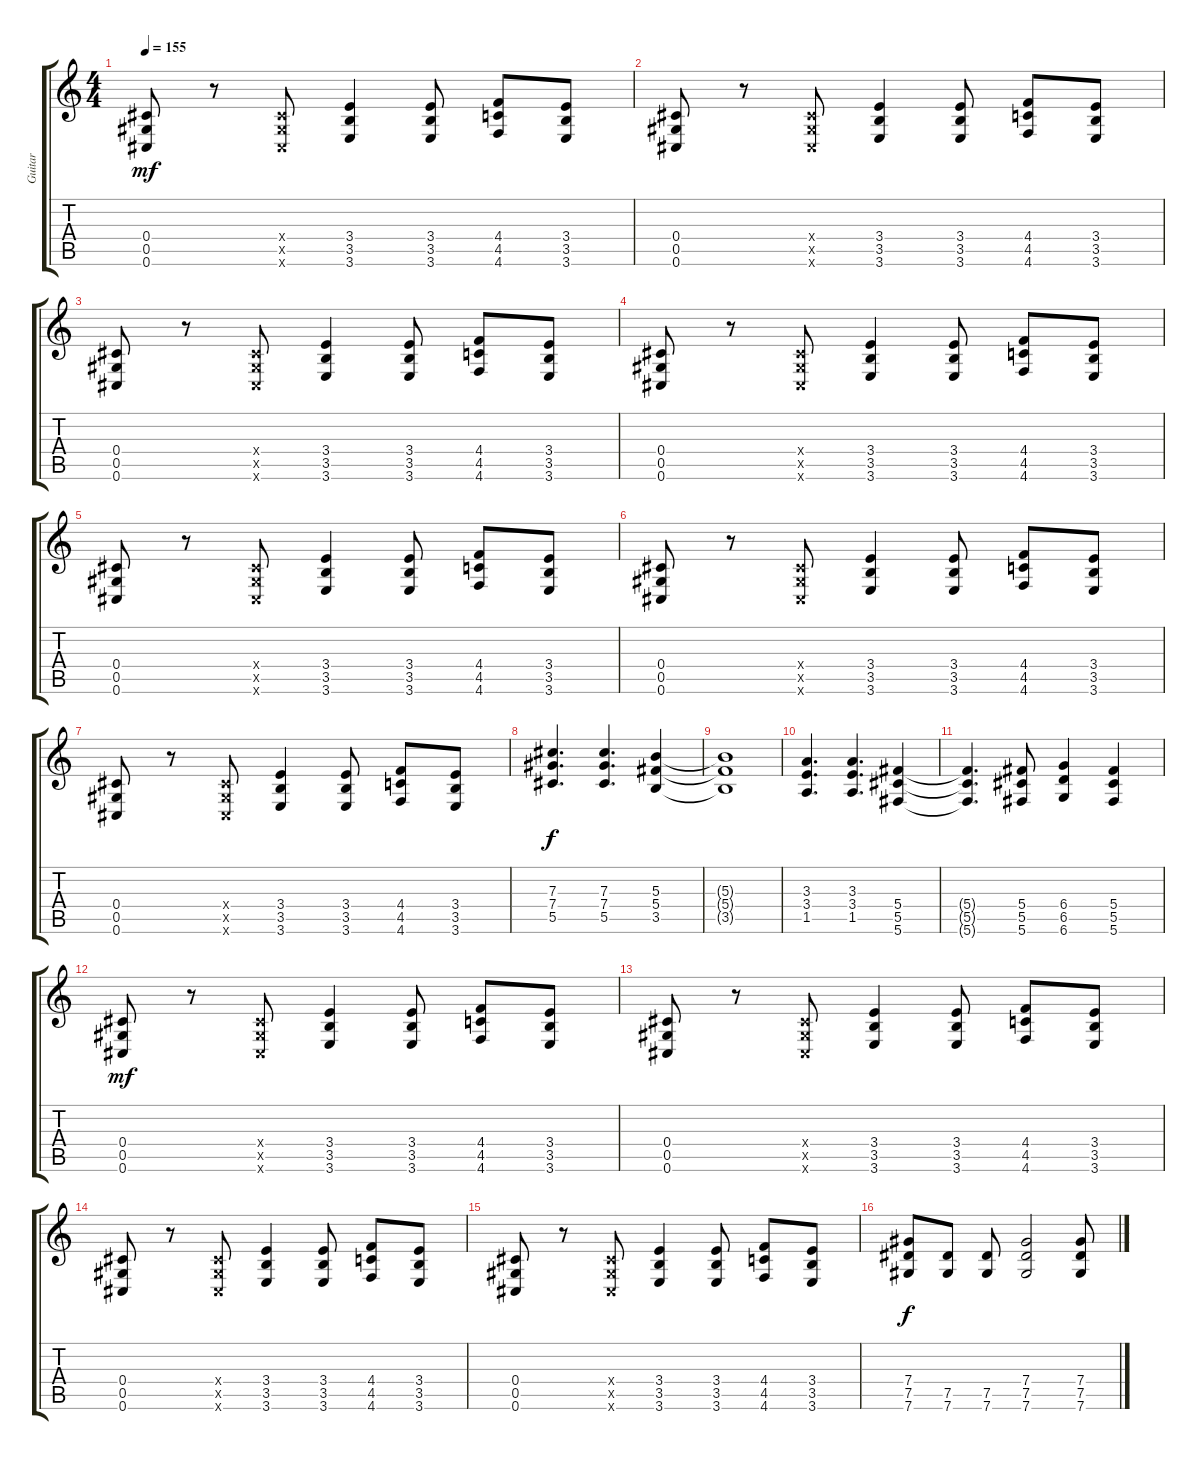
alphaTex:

\track ("Guitar" "Guitar") {instrument distortionguitar}
\staff {score tabs}
\tuning (Eb4 Bb3 Gb3 Db3 Ab2 Db2) {hide}
\ts (4 4)
\tempo 155
\clef g2
\ks c
(0.4 0.5 0.6).8{dy mf} r.8 (0.4{x} 0.5{x} 0.6{x}).8 (3.4 3.5 3.6).4 (3.4 3.5 3.6).8 (4.4 4.5 4.6).8 (3.4 3.5 3.6).8 |
(0.4 0.5 0.6).8 r.8 (0.4{x} 0.5{x} 0.6{x}).8 (3.4 3.5 3.6).4 (3.4 3.5 3.6).8 (4.4 4.5 4.6).8 (3.4 3.5 3.6).8 |
(0.4 0.5 0.6).8 r.8 (0.4{x} 0.5{x} 0.6{x}).8 (3.4 3.5 3.6).4 (3.4 3.5 3.6).8 (4.4 4.5 4.6).8 (3.4 3.5 3.6).8 |
(0.4 0.5 0.6).8 r.8 (0.4{x} 0.5{x} 0.6{x}).8 (3.4 3.5 3.6).4 (3.4 3.5 3.6).8 (4.4 4.5 4.6).8 (3.4 3.5 3.6).8 |
(0.4 0.5 0.6).8 r.8 (0.4{x} 0.5{x} 0.6{x}).8 (3.4 3.5 3.6).4 (3.4 3.5 3.6).8 (4.4 4.5 4.6).8 (3.4 3.5 3.6).8 |
(0.4 0.5 0.6).8 r.8 (0.4{x} 0.5{x} 0.6{x}).8 (3.4 3.5 3.6).4 (3.4 3.5 3.6).8 (4.4 4.5 4.6).8 (3.4 3.5 3.6).8 |
(0.4 0.5 0.6).8 r.8 (0.4{x} 0.5{x} 0.6{x}).8 (3.4 3.5 3.6).4 (3.4 3.5 3.6).8 (4.4 4.5 4.6).8 (3.4 3.5 3.6).8 |
(7.3 7.4 5.5).4{d dy f} (7.3 7.4 5.5).4{d} (5.3 5.4 3.5).4 |
(5.3{t} 5.4{t} 3.5{t}).1 |
(3.3 3.4 1.5).4{d} (3.3 3.4 1.5).4{d} (5.4 5.5 5.6).4 |
(5.4{t} 5.5{t} 5.6{t}).4{d} (5.4 5.5 5.6).8 (6.4 6.5 6.6).4 (5.4 5.5 5.6).4 |
(0.4 0.5 0.6).8{dy mf} r.8 (0.4{x} 0.5{x} 0.6{x}).8 (3.4 3.5 3.6).4 (3.4 3.5 3.6).8 (4.4 4.5 4.6).8 (3.4 3.5 3.6).8 |
(0.4 0.5 0.6).8 r.8 (0.4{x} 0.5{x} 0.6{x}).8 (3.4 3.5 3.6).4 (3.4 3.5 3.6).8 (4.4 4.5 4.6).8 (3.4 3.5 3.6).8 |
(0.4 0.5 0.6).8 r.8 (0.4{x} 0.5{x} 0.6{x}).8 (3.4 3.5 3.6).4 (3.4 3.5 3.6).8 (4.4 4.5 4.6).8 (3.4 3.5 3.6).8 |
(0.4 0.5 0.6).8 r.8 (0.4{x} 0.5{x} 0.6{x}).8 (3.4 3.5 3.6).4 (3.4 3.5 3.6).8 (4.4 4.5 4.6).8 (3.4 3.5 3.6).8 |
(7.4 7.5 7.6).8{dy f} (7.5 7.6).8 (7.5 7.6).8 (7.4 7.5 7.6).2 (7.4 7.5 7.6).8
